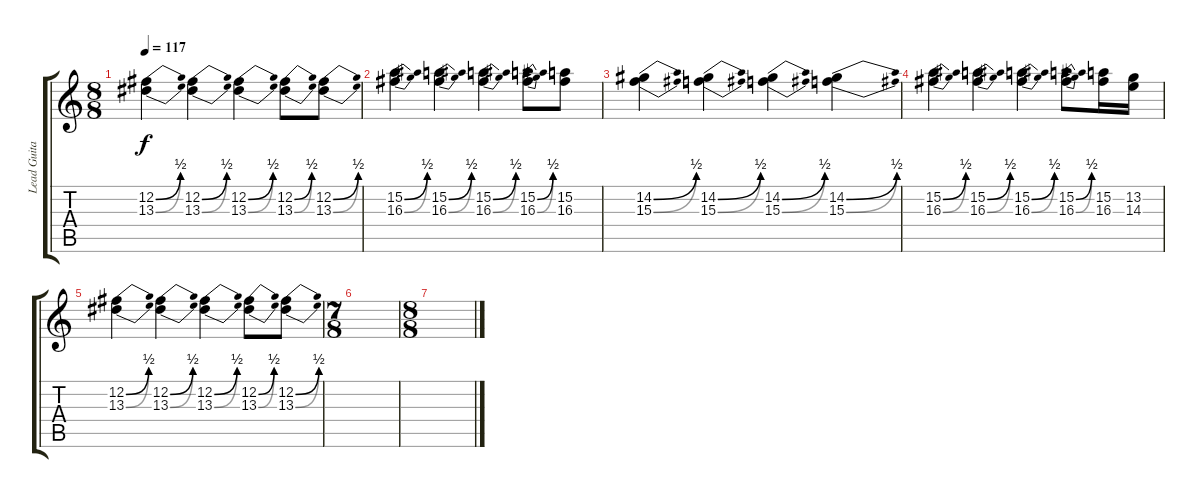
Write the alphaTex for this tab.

\track ("Lead Guitar" "Lead Guita") {instrument distortionguitar}
\staff {score tabs}
\tuning (B3 Gb3 D3 A2 E2 B1) {hide}
\ts (8 8)
\tempo 117
\clef g2
\ks c
(12.2{be (bend 0 0 60 2)} 13.3{be (bend 0 0 60 2)}).4{dy f} (12.2{be (bend 0 0 60 2)} 13.3{be (bend 0 0 60 2)}).4 (12.2{be (bend 0 0 60 2)} 13.3{be (bend 0 0 60 2)}).4 (12.2{be (bend 0 0 60 2)} 13.3{be (bend 0 0 60 2)}).8 (12.2{be (bend 0 0 60 2)} 13.3{be (bend 0 0 60 2)}).8 |
(15.2{be (bend 0 0 60 2)} 16.3{be (bend 0 0 60 2)}).4{volume 9} (15.2{be (bend 0 0 60 2)} 16.3{be (bend 0 0 60 2)}).4 (15.2{be (bend 0 0 60 2)} 16.3{be (bend 0 0 60 2)}).4 (15.2{be (bend 0 0 60 2)} 16.3{be (bend 0 0 60 2)}).8 (15.2 16.3).8 |
(14.2{be (bend 0 0 60 2)} 15.3{be (bend 0 0 60 2)}).4 (14.2{be (bend 0 0 60 2)} 15.3{be (bend 0 0 60 2)}).4 (14.2{be (bend 0 0 60 2)} 15.3{be (bend 0 0 60 2)}).4 (14.2{be (bend 0 0 60 2)} 15.3{be (bend 0 0 60 2)}).4 |
(15.2{be (bend 0 0 60 2)} 16.3{be (bend 0 0 60 2)}).4 (15.2{be (bend 0 0 60 2)} 16.3{be (bend 0 0 60 2)}).4 (15.2{be (bend 0 0 60 2)} 16.3{be (bend 0 0 60 2)}).4 (15.2{be (bend 0 0 60 2)} 16.3{be (bend 0 0 60 2)}).8 (15.2 16.3).16 (13.2 14.3).16 |
(12.2{be (bend 0 0 60 2)} 13.3{be (bend 0 0 60 2)}).4{volume 0} (12.2{be (bend 0 0 60 2)} 13.3{be (bend 0 0 60 2)}).4 (12.2{be (bend 0 0 60 2)} 13.3{be (bend 0 0 60 2)}).4 (12.2{be (bend 0 0 60 2)} 13.3{be (bend 0 0 60 2)}).8 (12.2{be (bend 0 0 60 2)} 13.3{be (bend 0 0 60 2)}).8 |
\ts (7 8)
|
\ts (8 8)
